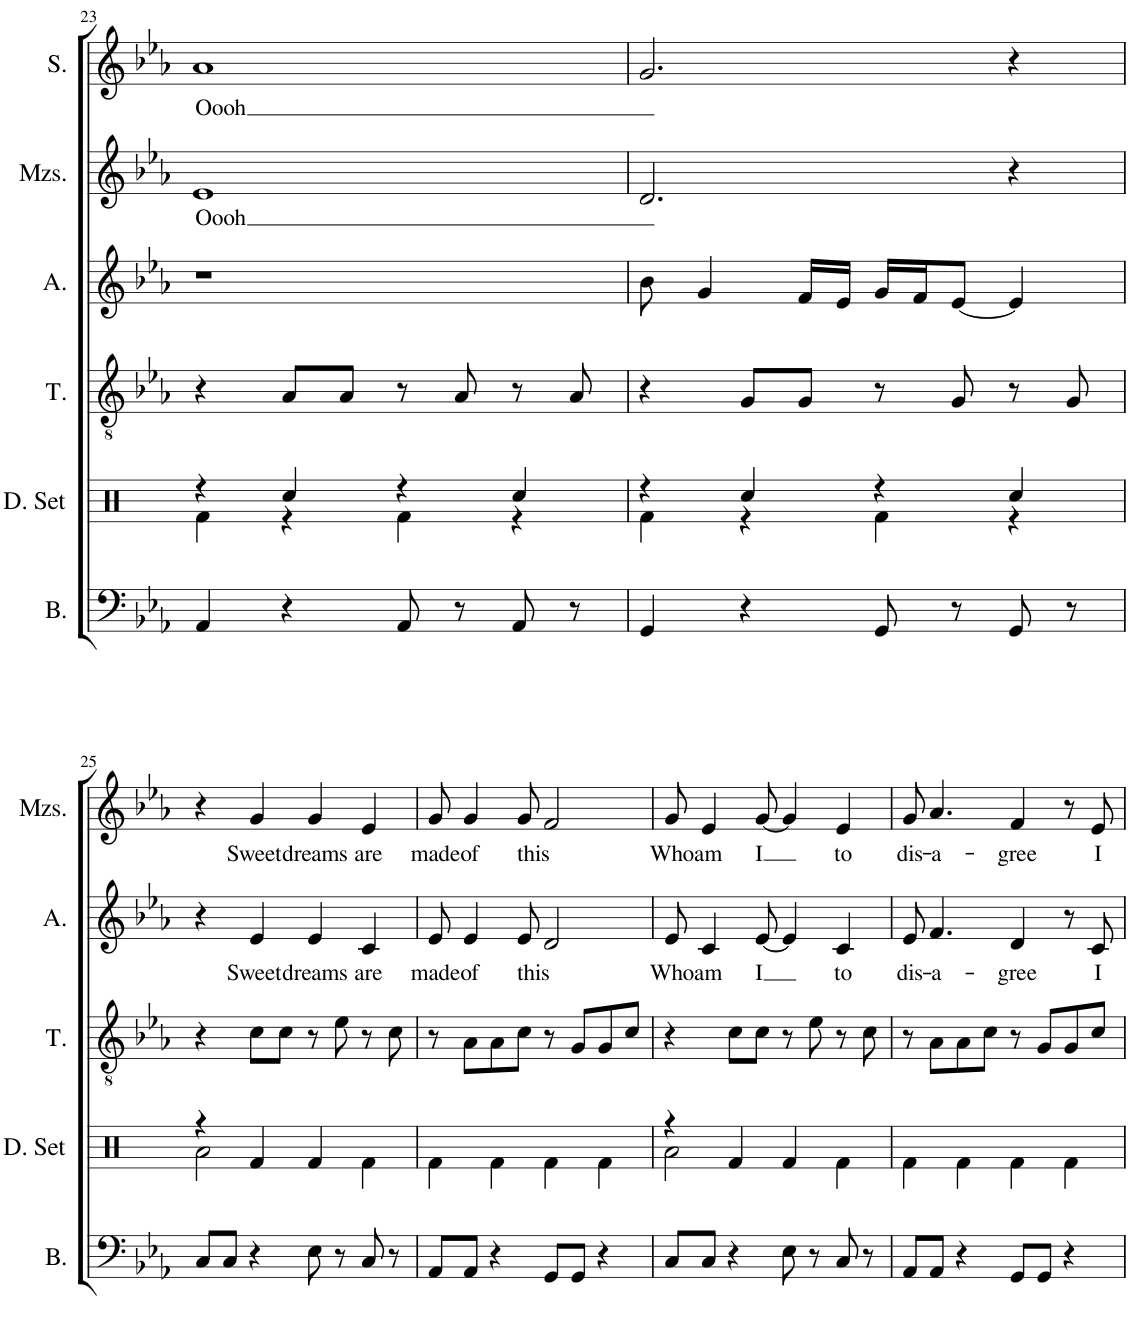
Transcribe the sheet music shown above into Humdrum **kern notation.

**kern	**kern	**kern	**text	**kern	**text	**kern	**text
*part5	*part4	*part3	*part3	*part2	*part2	*part1	*part1
*staff5	*staff4	*staff3	*staff3	*staff2	*staff2	*staff1	*staff1
*I"Bass	*I"Tenor	*I"Alto	*	*I"Mezzo-soprano	*	*I"Soprano	*
*I'B.	*I'T.	*I'A.	*	*I'Mzs.	*	*I'S.	*
!!LO:PB:g=z
*clefF4	*clefGv2	*clefG2	*	*clefG2	*	*clefG2	*
*k[b-e-a-]	*k[b-e-a-]	*k[b-e-a-]	*	*k[b-e-a-]	*	*k[b-e-a-]	*
*M4/4	*M4/4	*M4/4	*	*M4/4	*	*M4/4	*
=23	=23	=23	=23	=23	=23	=23	=23
!	!	!	!	!	!LO:LY:b	!	!LO:LY:b
4AA-/	4r	1r	.	1e-	Oooh	1a-	Oooh
4r	8A-/L	.	.	.	.	.	.
.	8A-/J	.	.	.	.	.	.
8AA-/	8r	.	.	.	.	.	.
8r	8A-/	.	.	.	.	.	.
8AA-/	8r	.	.	.	.	.	.
8r	8A-/	.	.	.	.	.	.
=24	=24	=24	=24	=24	=24	=24	=24
4GG/	4r	8b-\	.	2.d/	.	2.g/	.
.	.	4g/	.	.	.	.	.
4r	8G/L	.	.	.	.	.	.
.	8G/J	16f/LL	.	.	.	.	.
.	.	16e-/JJ	.	.	.	.	.
8GG/	8r	16g/LL	.	.	.	.	.
.	.	16f/J	.	.	.	.	.
8r	8G/	[8e-/J	.	.	.	.	.
8GG/	8r	4e-/]	.	4r	.	4r	.
8r	8G/	.	.	.	.	.	.
!!LO:LB:g=z
=25	=25	=25	=25	=25	=25	=25	=25
8C/L	4r	4r	.	4r	.	1r	.
8C/J	.	.	.	.	.	.	.
!	!	!	!LO:LY:b	!	!LO:LY:b	!	!
4r	8c\L	4e-/	Sweet	4g/	Sweet	.	.
.	8c\J	.	.	.	.	.	.
!	!	!	!LO:LY:b	!	!LO:LY:b	!	!
8E-\	8r	4e-/	dreams	4g/	dreams	.	.
8r	8e-\	.	.	.	.	.	.
!	!	!	!LO:LY:b	!	!LO:LY:b	!	!
8C/	8r	4c/	are	4e-/	are	.	.
8r	8c\	.	.	.	.	.	.
=26	=26	=26	=26	=26	=26	=26	=26
!	!	!	!LO:LY:b	!	!LO:LY:b	!	!
8AA-/L	8r	8e-/	made	8g/	made	1r	.
!	!	!	!LO:LY:b	!	!LO:LY:b	!	!
8AA-/J	8A-\L	4e-/	of	4g/	of	.	.
4r	8A-\	.	.	.	.	.	.
!	!	!	!LO:LY:b	!	!LO:LY:b	!	!
.	8c\J	8e-/	this	8g/	this	.	.
8GG/L	8r	2d/	.	2f/	.	.	.
8GG/J	8G/L	.	.	.	.	.	.
4r	8G/	.	.	.	.	.	.
.	8c/J	.	.	.	.	.	.
=27	=27	=27	=27	=27	=27	=27	=27
!	!	!	!LO:LY:b	!	!LO:LY:b	!	!
8C/L	4r	8e-/	Who	8g/	Who	1r	.
!	!	!	!LO:LY:b	!	!LO:LY:b	!	!
8C/J	.	4c/	am	4e-/	am	.	.
4r	8c\L	.	.	.	.	.	.
!	!	!	!LO:LY:b	!	!LO:LY:b	!	!
.	8c\J	[8e-/	I	[8g/	I	.	.
8E-\	8r	4e-/]	.	4g/]	.	.	.
8r	8e-\	.	.	.	.	.	.
!	!	!	!LO:LY:b	!	!LO:LY:b	!	!
8C/	8r	4c/	to	4e-/	to	.	.
8r	8c\	.	.	.	.	.	.
=28	=28	=28	=28	=28	=28	=28	=28
!	!	!	!LO:LY:b	!	!LO:LY:b	!	!
8AA-/L	8r	8e-/	dis-	8g/	dis-	1r	.
!	!	!	!LO:LY:b	!	!LO:LY:b	!	!
8AA-/J	8A-\L	4.f/	-a-	4.a-/	-a-	.	.
4r	8A-\	.	.	.	.	.	.
.	8c\J	.	.	.	.	.	.
!	!	!	!LO:LY:b	!	!LO:LY:b	!	!
8GG/L	8r	4d/	-gree	4f/	-gree	.	.
8GG/J	8G/L	.	.	.	.	.	.
4r	8G/	8r	.	8r	.	.	.
!	!	!	!LO:LY:b	!	!LO:LY:b	!	!
.	8c/J	8c/	I	8e-/	I	.	.
=	=	=	=	=	=	=	=
*-	*-	*-	*-	*-	*-	*-	*-
